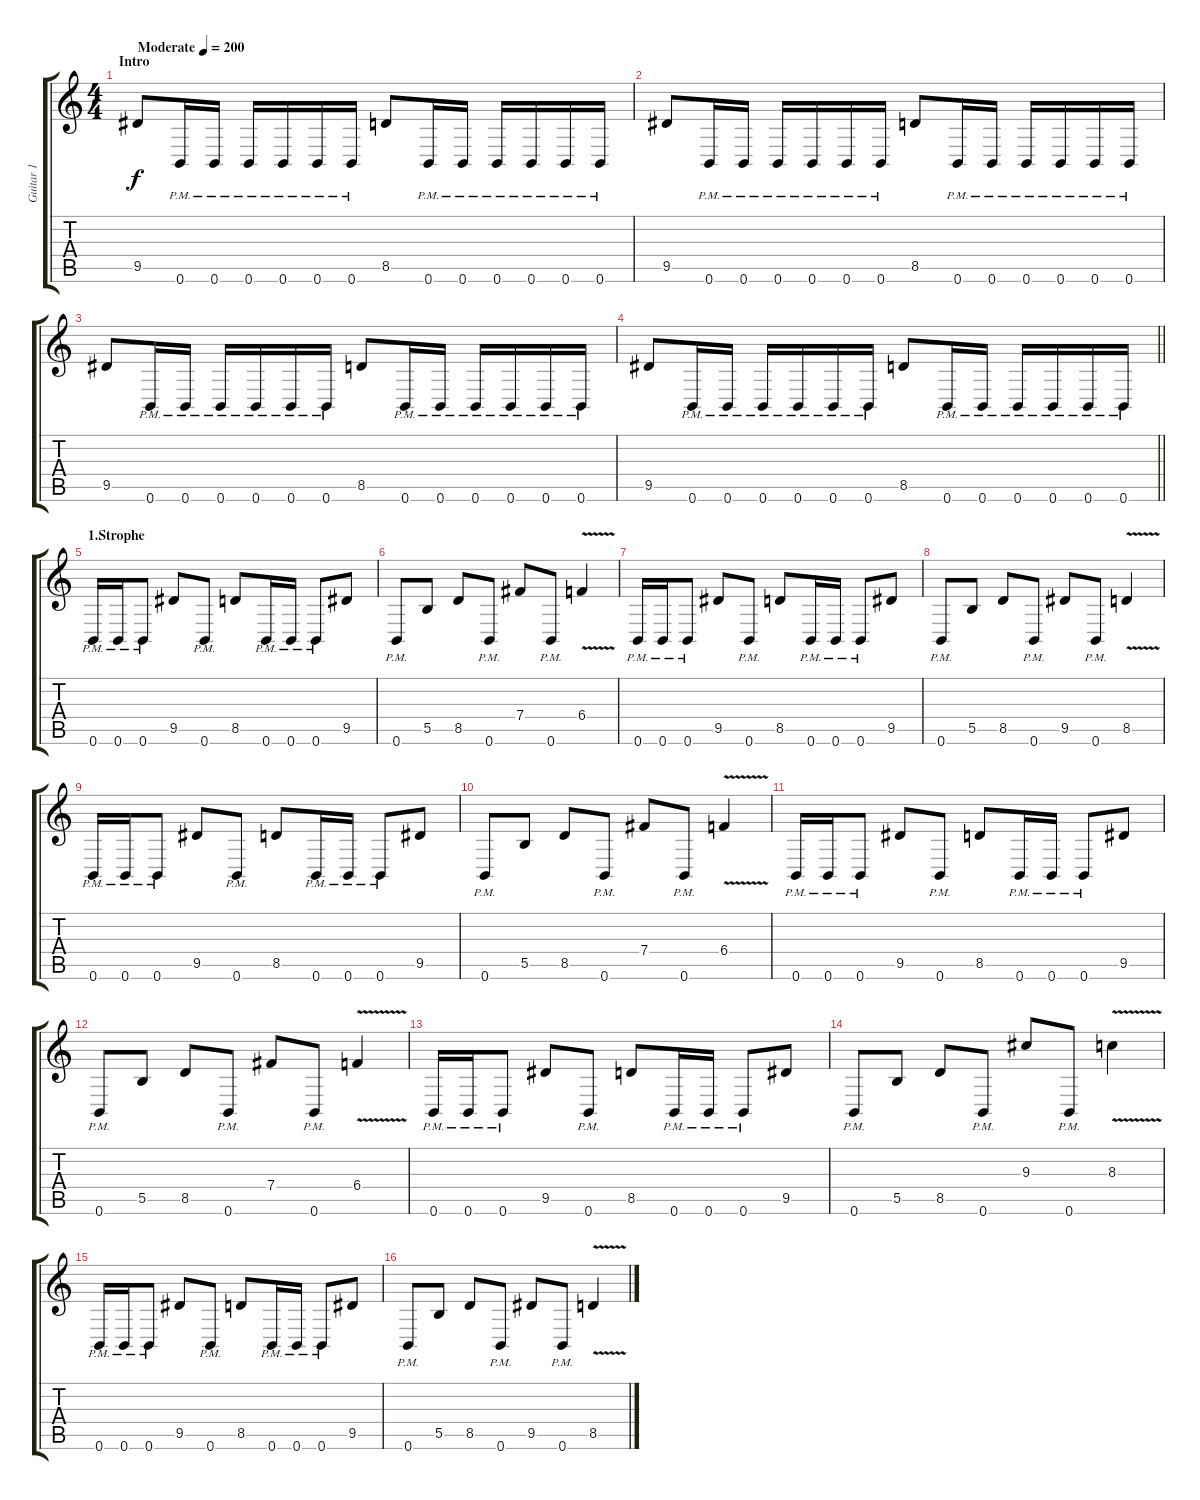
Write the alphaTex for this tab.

\track ("Guitar 1" "Guitar 1") {instrument distortionguitar}
\staff {score tabs}
\tuning (Db4 Ab3 E3 B2 Gb2 B1) {hide}
\ts (4 4)
\section ("" "Intro")
\tempo (200 "Moderate")
\clef g2
\ks c
9.5.8{dy f instrument distortionguitar} 0.6{pm}.16 0.6{pm}.16 0.6{pm}.16 0.6{pm}.16 0.6{pm}.16 0.6{pm}.16 8.5.8 0.6{pm}.16 0.6{pm}.16 0.6{pm}.16 0.6{pm}.16 0.6{pm}.16 0.6{pm}.16 |
9.5.8 0.6{pm}.16 0.6{pm}.16 0.6{pm}.16 0.6{pm}.16 0.6{pm}.16 0.6{pm}.16 8.5.8 0.6{pm}.16 0.6{pm}.16 0.6{pm}.16 0.6{pm}.16 0.6{pm}.16 0.6{pm}.16 |
9.5.8 0.6{pm}.16 0.6{pm}.16 0.6{pm}.16 0.6{pm}.16 0.6{pm}.16 0.6{pm}.16 8.5.8 0.6{pm}.16 0.6{pm}.16 0.6{pm}.16 0.6{pm}.16 0.6{pm}.16 0.6{pm}.16 |
\barLineRight lightlight
9.5.8 0.6{pm}.16 0.6{pm}.16 0.6{pm}.16 0.6{pm}.16 0.6{pm}.16 0.6{pm}.16 8.5.8 0.6{pm}.16 0.6{pm}.16 0.6{pm}.16 0.6{pm}.16 0.6{pm}.16 0.6{pm}.16 |
\section ("" "1.Strophe")
0.6{pm}.16 0.6{pm}.16 0.6{pm}.8 9.5.8 0.6{pm}.8 8.5.8 0.6{pm}.16 0.6{pm}.16 0.6{pm}.8 9.5.8 |
0.6{pm}.8 5.5.8 8.5.8 0.6{pm}.8 7.4.8 0.6{pm}.8 6.4{v}.4 |
0.6{pm}.16 0.6{pm}.16 0.6{pm}.8 9.5.8 0.6{pm}.8 8.5.8 0.6{pm}.16 0.6{pm}.16 0.6{pm}.8 9.5.8 |
0.6{pm}.8 5.5.8 8.5.8 0.6{pm}.8 9.5.8 0.6{pm}.8 8.5{v}.4 |
0.6{pm}.16 0.6{pm}.16 0.6{pm}.8 9.5.8 0.6{pm}.8 8.5.8 0.6{pm}.16 0.6{pm}.16 0.6{pm}.8 9.5.8 |
0.6{pm}.8 5.5.8 8.5.8 0.6{pm}.8 7.4.8 0.6{pm}.8 6.4{v}.4 |
0.6{pm}.16 0.6{pm}.16 0.6{pm}.8 9.5.8 0.6{pm}.8 8.5.8 0.6{pm}.16 0.6{pm}.16 0.6{pm}.8 9.5.8 |
0.6{pm}.8 5.5.8 8.5.8 0.6{pm}.8 7.4.8 0.6{pm}.8 6.4{v}.4 |
0.6{pm}.16 0.6{pm}.16 0.6{pm}.8 9.5.8 0.6{pm}.8 8.5.8 0.6{pm}.16 0.6{pm}.16 0.6{pm}.8 9.5.8 |
0.6{pm}.8 5.5.8 8.5.8 0.6{pm}.8 9.3.8 0.6{pm}.8 8.3{v}.4 |
0.6{pm}.16 0.6{pm}.16 0.6{pm}.8 9.5.8 0.6{pm}.8 8.5.8 0.6{pm}.16 0.6{pm}.16 0.6{pm}.8 9.5.8 |
0.6{pm}.8 5.5.8 8.5.8 0.6{pm}.8 9.5.8 0.6{pm}.8 8.5{v}.4
